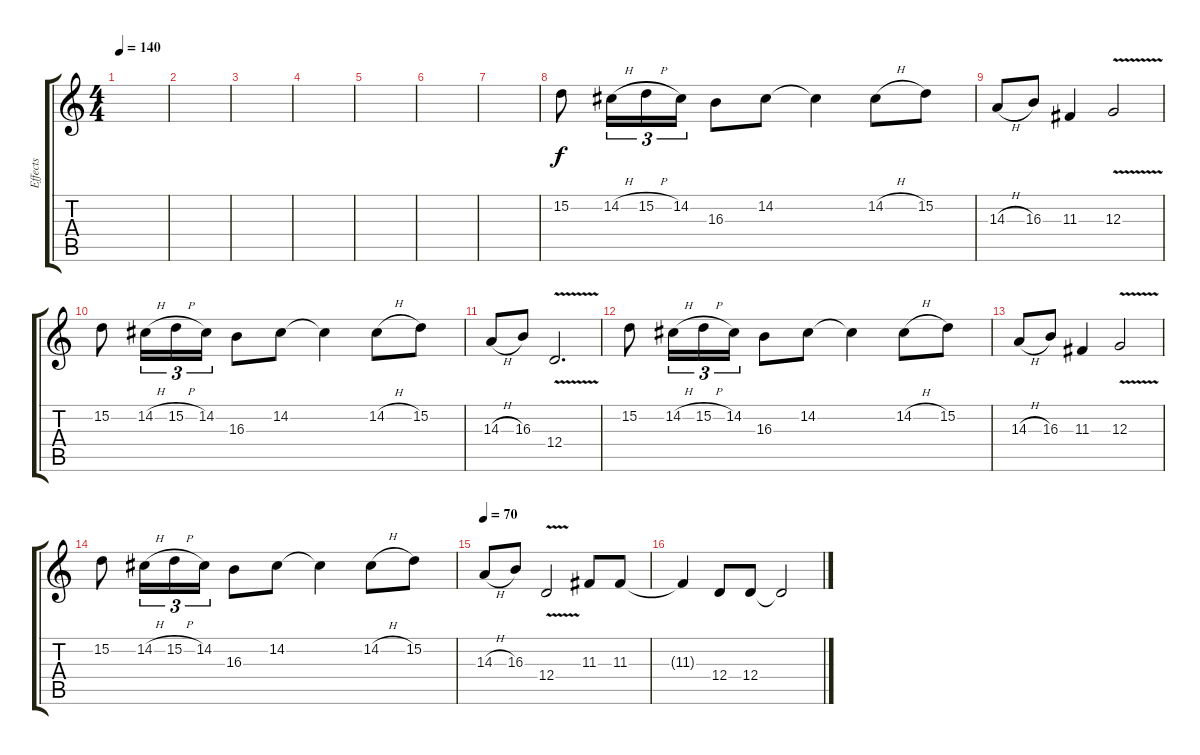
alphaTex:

\track ("Effects" "Effects") {instrument applause}
\staff {score tabs}
\tuning (E4 B3 G3 D3 A2 E2) {hide}
\ts (4 4)
\tempo 140
\clef g2
\ks c
|
|
|
|
|
|
|
15.2.8{dy f instrument distortionguitar} 14.2{h}.16{tu (3 2)} 15.2{h}.16{tu (3 2)} 14.2.16{tu (3 2)} 16.3.8 14.2.8 14.2{t}.4 14.2{h}.8 15.2.8 |
14.3{h}.8 16.3.8 11.3.4 12.3{v}.2 |
15.2.8 14.2{h}.16{tu (3 2)} 15.2{h}.16{tu (3 2)} 14.2.16{tu (3 2)} 16.3.8 14.2.8 14.2{t}.4 14.2{h}.8 15.2.8 |
14.3{h}.8 16.3.8 12.4{v}.2{d} |
15.2.8 14.2{h}.16{tu (3 2)} 15.2{h}.16{tu (3 2)} 14.2.16{tu (3 2)} 16.3.8 14.2.8 14.2{t}.4 14.2{h}.8 15.2.8 |
14.3{h}.8 16.3.8 11.3.4 12.3{v}.2 |
15.2.8 14.2{h}.16{tu (3 2)} 15.2{h}.16{tu (3 2)} 14.2.16{tu (3 2)} 16.3.8 14.2.8 14.2{t}.4 14.2{h}.8 15.2.8 |
\tempo 70
14.3{h}.8 16.3.8 12.4{v}.2 11.3.8 11.3.8 |
11.3{t}.4 12.4.8 12.4.8 12.4{t}.2
